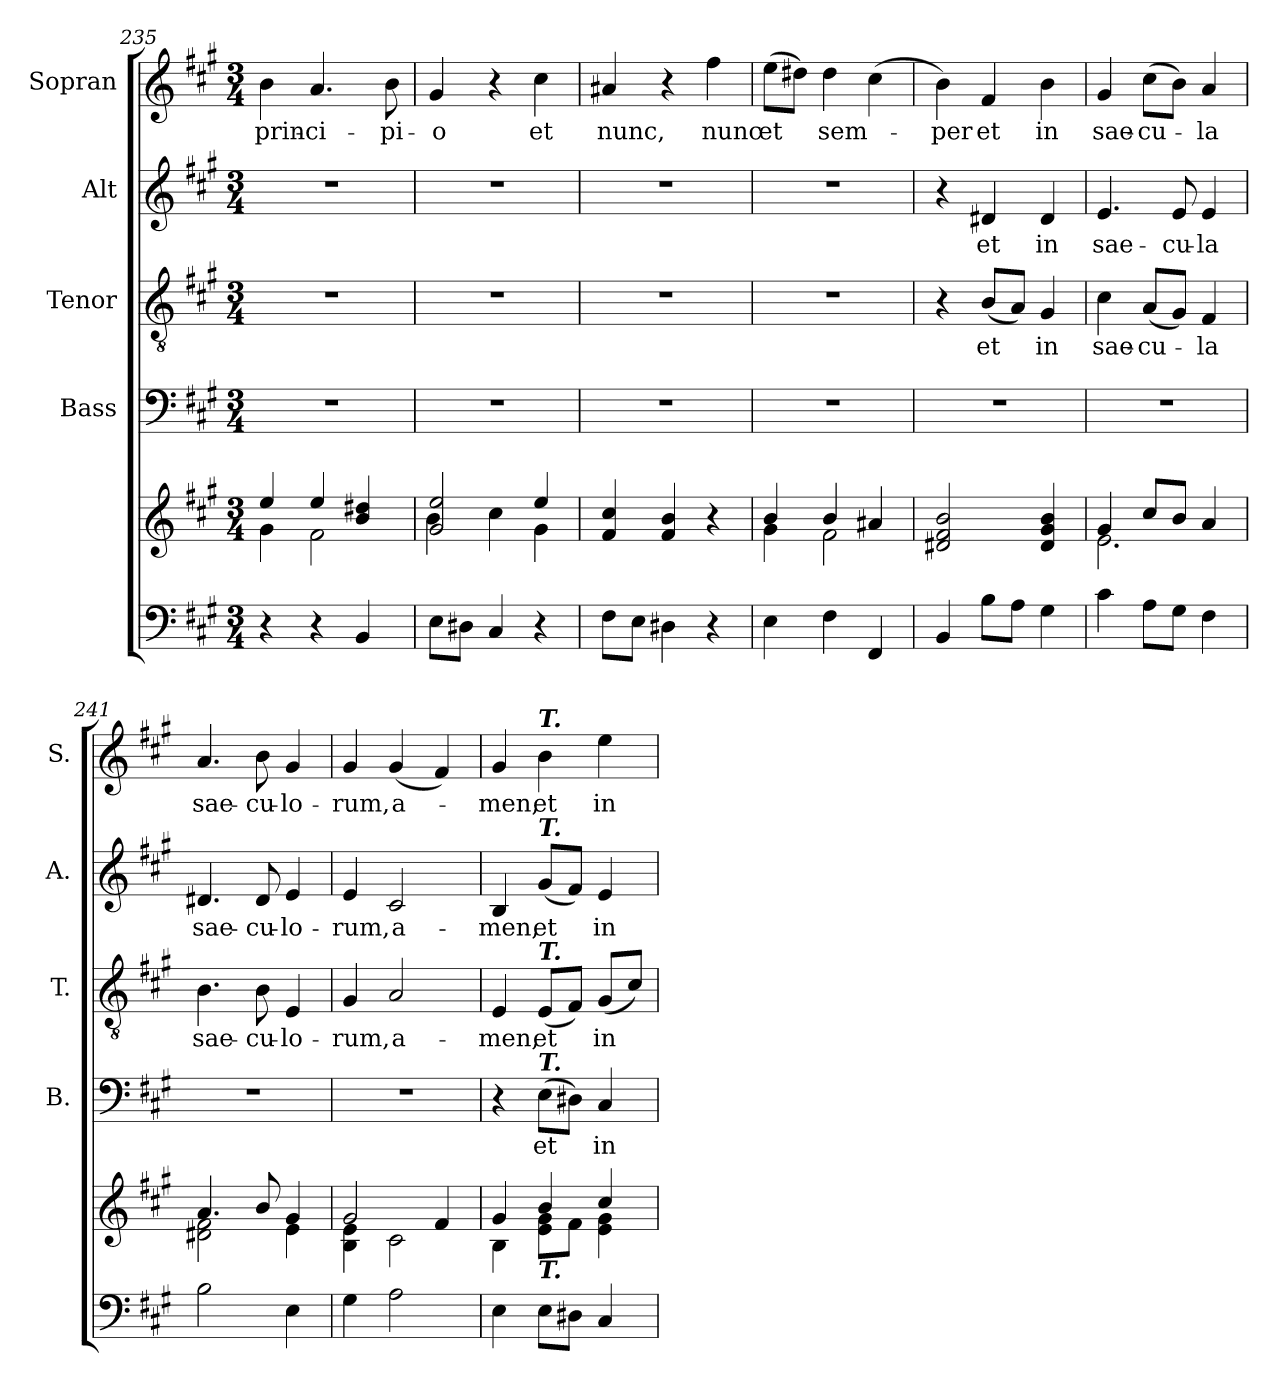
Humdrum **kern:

**kern	**kern	**kern	**text	**kern	**text	**kern	**text	**kern	**text
*part5	*part5	*part4	*part4	*part3	*part3	*part2	*part2	*part1	*part1
*staff6	*staff5	*staff4	*staff4	*staff3	*staff3	*staff2	*staff2	*staff1	*staff1
*	*	*I"Bass	*	*I"Tenor	*	*I"Alt	*	*I"Sopran	*
*	*	*I'B.	*	*I'T.	*	*I'A.	*	*I'S.	*
*clefF4	*clefG2	*clefF4	*	*clefGv2	*	*clefG2	*	*clefG2	*
*k[f#c#g#]	*k[f#c#g#]	*k[f#c#g#]	*	*k[f#c#g#]	*	*k[f#c#g#]	*	*k[f#c#g#]	*
*A:	*A:	*A:	*	*A:	*	*A:	*	*A:	*
*M3/4	*M3/4	*M3/4	*	*M3/4	*	*M3/4	*	*M3/4	*
=235	=235	=235	=235	=235	=235	=235	=235	=235	=235
*	*^	*	*	*	*	*	*	*	*
!	!	!	!	!	!	!	!	!	!	!LO:LY:b
4r	4ee/	4g#\	2.r	.	2.r	.	2.r	.	4b\	prin-
!	!	!	!	!	!	!	!	!	!	!LO:LY:b
4r	4ee/	2f#\	.	.	.	.	.	.	4.a/	-ci-
4BB/	4b/ 4dd#X/	.	.	.	.	.	.	.	.	.
!	!	!	!	!	!	!	!	!	!	!LO:LY:b
.	.	.	.	.	.	.	.	.	8b\	-pi-
!!LO:PB:g=z
=236	=236	=236	=236	=236	=236	=236	=236	=236	=236	=236
!	!	!	!	!	!	!	!	!	!	!LO:LY:b
8E\L	2g#/ 2ee/	4b\	2.r	.	2.r	.	2.r	.	4g#/	-o
8D#X\J	.	.	.	.	.	.	.	.	.	.
4C#/	.	4cc#\	.	.	.	.	.	.	4r	.
!	!	!	!	!	!	!	!	!	!	!LO:LY:b
4r	4ee/	4g#\	.	.	.	.	.	.	4cc#\	et
=237	=237	=237	=237	=237	=237	=237	=237	=237	=237	=237
!	!	!	!	!	!	!	!	!	!	!LO:LY:b
*	*v	*v	*	*	*	*	*	*	*	*
8F#\L	4f#/ 4cc#/	2.r	.	2.r	.	2.r	.	4a#X/	nunc,
8E\J	.	.	.	.	.	.	.	.	.
4D#X\	4f#/ 4b/	.	.	.	.	.	.	4r	.
!	!	!	!	!	!	!	!	!	!LO:LY:b
4r	4r	.	.	.	.	.	.	4ff#\	nunc
=238	=238	=238	=238	=238	=238	=238	=238	=238	=238
*	*^	*	*	*	*	*	*	*	*
!	!	!	!	!	!	!	!	!	!	!LO:LY:b
4E\	4b/	4g#\	2.r	.	2.r	.	2.r	.	(>8ee\L	et
.	.	.	.	.	.	.	.	.	8dd#X\J)	.
!	!	!	!	!	!	!	!	!	!	!LO:LY:b
4F#\	4b/	2f#\	.	.	.	.	.	.	4dd#\	sem-
4FF#/	4a#X/	.	.	.	.	.	.	.	(>4cc#\	.
*	*v	*v	*	*	*	*	*	*	*	*
=239	=239	=239	=239	=239	=239	=239	=239	=239	=239
!	!	!	!	!	!	!	!	!	!LO:LY:b
4BB/	2d#X/ 2f#/ 2b/	2.r	.	4r	.	4r	.	4b\)	-per
!	!	!	!	!	!LO:LY:b	!	!LO:LY:b	!	!LO:LY:b
8B\L	.	.	.	(<8B/L	et	4d#X/	et	4f#/	et
8A\J	.	.	.	8A/J)	.	.	.	.	.
!	!	!	!	!	!LO:LY:b	!	!LO:LY:b	!	!LO:LY:b
4G#\	4d#/ 4g#/ 4b/	.	.	4G#/	in	4d#/	in	4b\	in
=240	=240	=240	=240	=240	=240	=240	=240	=240	=240
*	*^	*	*	*	*	*	*	*	*
!	!	!	!	!	!	!LO:LY:b	!	!LO:LY:b	!	!LO:LY:b
4c#\	4g#/	2.e\	2.r	.	4c#\	sae-	4.e/	sae-	4g#/	sae-
!	!	!	!	!	!	!LO:LY:b	!	!	!	!LO:LY:b
8A\L	8cc#/L	.	.	.	(<8A/L	-cu-	.	.	(>8cc#\L	-cu-
!	!	!	!	!	!	!	!	!LO:LY:b	!	!
8G#\J	8b/J	.	.	.	8G#/J)	.	8e/	-cu-	8b\J)	.
!	!	!	!	!	!	!LO:LY:b	!	!LO:LY:b	!	!LO:LY:b
4F#\	4a/	.	.	.	4F#/	-la	4e/	-la	4a/	-la
=241	=241	=241	=241	=241	=241	=241	=241	=241	=241	=241
!	!	!	!	!	!	!LO:LY:b	!	!LO:LY:b	!	!LO:LY:b
2B\	4.a/	2d#X\ 2f#\	2.r	.	4.B\	sae-	4.d#X/	sae-	4.a/	sae-
!	!	!	!	!	!	!LO:LY:b	!	!LO:LY:b	!	!LO:LY:b
.	8b/	.	.	.	8B\	-cu-	8d#/	-cu-	8b\	-cu-
!	!	!	!	!	!	!LO:LY:b	!	!LO:LY:b	!	!LO:LY:b
4E\	4g#/	4e\	.	.	4E/	-lo-	4e/	-lo-	4g#/	-lo-
=242	=242	=242	=242	=242	=242	=242	=242	=242	=242	=242
!	!	!	!	!	!	!LO:LY:b	!	!LO:LY:b	!	!LO:LY:b
4G#\	2g#/	4B\ 4e\	2.r	.	4G#/	-rum,	4e/	-rum,	4g#/	-rum,
!	!	!	!	!	!	!LO:LY:b	!	!LO:LY:b	!	!LO:LY:b
2A\	.	2c#\	.	.	2A/	a-	2c#/	a-	(<4g#/	a-
.	4f#/	.	.	.	.	.	.	.	4f#/)	.
!!LO:LB:g=z
=243	=243	=243	=243	=243	=243	=243	=243	=243	=243	=243
!	!	!	!	!	!	!LO:LY:b	!	!LO:LY:b	!	!LO:LY:b
4E\	4g#/	4B\	4r	.	4E/	-men,	4B/	-men,	4g#/	-men,
!	!	!	!	!	!	!	!	!	!LO:TX:a:Bi:t=T.	!
!	!	!	!	!	!	!	!LO:TX:a:Bi:t=T.	!	!	!
!	!	!	!	!	!LO:TX:a:Bi:t=T.	!	!	!	!	!
!	!	!	!LO:TX:a:Bi:t=T.	!	!	!	!	!	!	!
!	!LO:TX:b:Bi:t=T.	!	!	!	!	!	!	!	!	!
!	!	!	!	!LO:LY:b	!	!LO:LY:b	!	!LO:LY:b	!	!LO:LY:b
8E\L	4b/	8e\ 8g#\L	(>8E\L	et	(<8E/L	et	(<8g#/L	et	4b\	et
8D#X\J	.	8f#\J	8D#X\J)	.	8F#/J)	.	8f#/J)	.	.	.
!	!	!	!	!LO:LY:b	!	!LO:LY:b	!	!LO:LY:b	!	!LO:LY:b
4C#/	4cc#/	4e\ 4g#\	4C#/	in	(<8G#/L	in	4e/	in	4ee\	in
.	.	.	.	.	8c#/J)	.	.	.	.	.
*	*v	*v	*	*	*	*	*	*	*	*
=	=	=	=	=	=	=	=	=	=
*-	*-	*-	*-	*-	*-	*-	*-	*-	*-
